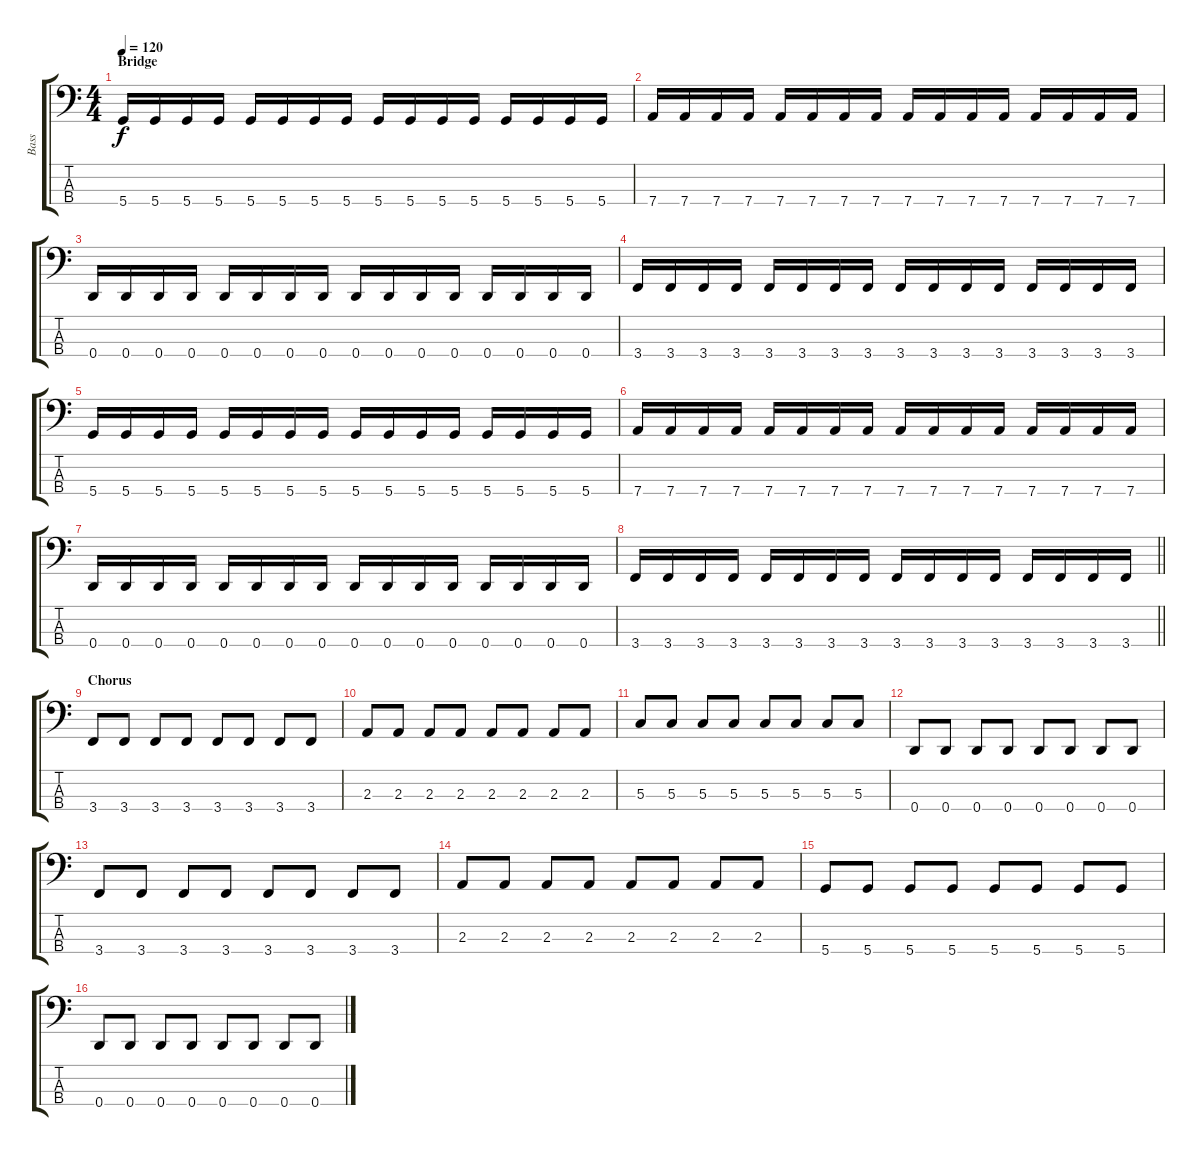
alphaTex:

\track ("Bass" "Bass") {instrument electricbassfinger}
\staff {score tabs}
\tuning (F2 C2 G1 D1) {hide}
\ts (4 4)
\section ("" "Bridge")
\tempo 120
\clef f4
\ks c
5.4.16{dy f} 5.4.16 5.4.16 5.4.16 5.4.16 5.4.16 5.4.16 5.4.16 5.4.16 5.4.16 5.4.16 5.4.16 5.4.16 5.4.16 5.4.16 5.4.16 |
7.4.16 7.4.16 7.4.16 7.4.16 7.4.16 7.4.16 7.4.16 7.4.16 7.4.16 7.4.16 7.4.16 7.4.16 7.4.16 7.4.16 7.4.16 7.4.16 |
0.4.16 0.4.16 0.4.16 0.4.16 0.4.16 0.4.16 0.4.16 0.4.16 0.4.16 0.4.16 0.4.16 0.4.16 0.4.16 0.4.16 0.4.16 0.4.16 |
3.4.16 3.4.16 3.4.16 3.4.16 3.4.16 3.4.16 3.4.16 3.4.16 3.4.16 3.4.16 3.4.16 3.4.16 3.4.16 3.4.16 3.4.16 3.4.16 |
5.4.16 5.4.16 5.4.16 5.4.16 5.4.16 5.4.16 5.4.16 5.4.16 5.4.16 5.4.16 5.4.16 5.4.16 5.4.16 5.4.16 5.4.16 5.4.16 |
7.4.16 7.4.16 7.4.16 7.4.16 7.4.16 7.4.16 7.4.16 7.4.16 7.4.16 7.4.16 7.4.16 7.4.16 7.4.16 7.4.16 7.4.16 7.4.16 |
0.4.16 0.4.16 0.4.16 0.4.16 0.4.16 0.4.16 0.4.16 0.4.16 0.4.16 0.4.16 0.4.16 0.4.16 0.4.16 0.4.16 0.4.16 0.4.16 |
\barLineRight lightlight
3.4.16 3.4.16 3.4.16 3.4.16 3.4.16 3.4.16 3.4.16 3.4.16 3.4.16 3.4.16 3.4.16 3.4.16 3.4.16 3.4.16 3.4.16 3.4.16 |
\section ("" "Chorus")
3.4.8 3.4.8 3.4.8 3.4.8 3.4.8 3.4.8 3.4.8 3.4.8 |
2.3.8 2.3.8 2.3.8 2.3.8 2.3.8 2.3.8 2.3.8 2.3.8 |
5.3.8 5.3.8 5.3.8 5.3.8 5.3.8 5.3.8 5.3.8 5.3.8 |
0.4.8 0.4.8 0.4.8 0.4.8 0.4.8 0.4.8 0.4.8 0.4.8 |
3.4.8 3.4.8 3.4.8 3.4.8 3.4.8 3.4.8 3.4.8 3.4.8 |
2.3.8 2.3.8 2.3.8 2.3.8 2.3.8 2.3.8 2.3.8 2.3.8 |
5.4.8 5.4.8 5.4.8 5.4.8 5.4.8 5.4.8 5.4.8 5.4.8 |
0.4.8 0.4.8 0.4.8 0.4.8 0.4.8 0.4.8 0.4.8 0.4.8
